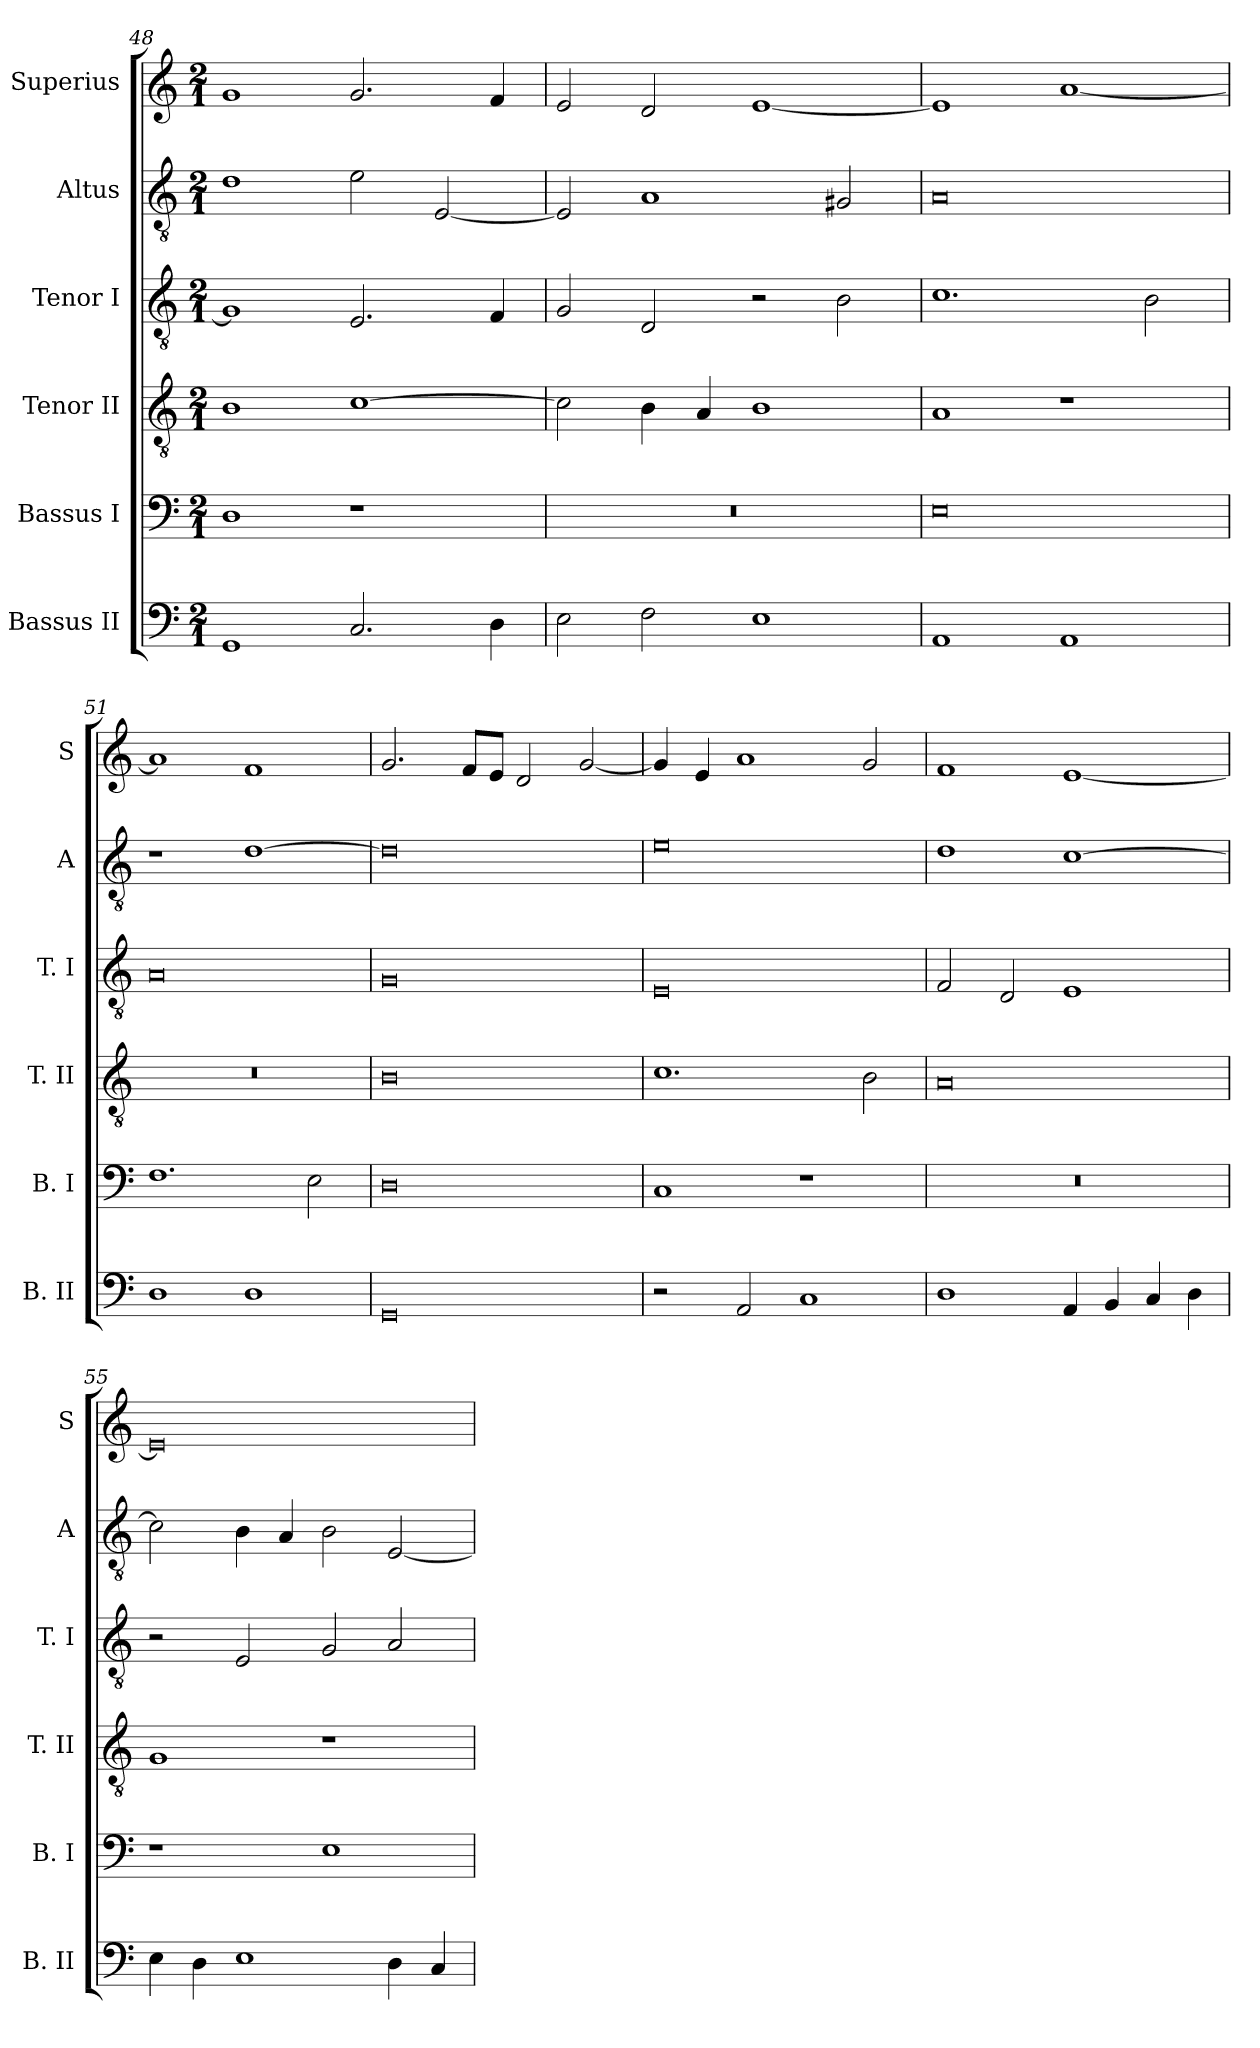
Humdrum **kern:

**kern	**kern	**kern	**kern	**kern	**kern
*part6	*part5	*part4	*part3	*part2	*part1
*staff6	*staff5	*staff4	*staff3	*staff2	*staff1
*I"Bassus II	*I"Bassus I	*I"Tenor II	*I"Tenor I	*I"Altus	*I"Superius
*I'B. II	*I'B. I	*I'T. II	*I'T. I	*I'A	*I'S
*clefF4	*clefF4	*clefGv2	*clefGv2	*clefGv2	*clefG2
*k[]	*k[]	*k[]	*k[]	*k[]	*k[]
*C:	*C:	*C:	*C:	*C:	*C:
*M2/1	*M2/1	*M2/1	*M2/1	*M2/1	*M2/1
=48	=48	=48	=48	=48	=48
1GG	1D	1B	1G]	1d	1g
2.C	1r	[1c	2.E	2e	2.g
.	.	.	.	[2E	.
4D	.	.	4F	.	4f
=49	=49	=49	=49	=49	=49
2E	0r	2c]	2G	2E]	2e
2F	.	4B	2D	1A	2d
.	.	4A	.	.	.
1E	.	1B	2r	.	[1e
.	.	.	2B	2G#X	.
=50	=50	=50	=50	=50	=50
1AA	0E	1A	1.c	0A	1e]
1AA	.	1r	.	.	[1a
.	.	.	2B	.	.
=51	=51	=51	=51	=51	=51
1D	1.F	0r	0A	1r	1a]
1D	.	.	.	[1d	1f
.	2E	.	.	.	.
=52	=52	=52	=52	=52	=52
0GG	0D	0B	0G	0d]	2.g
.	.	.	.	.	8fL
.	.	.	.	.	8eJ
.	.	.	.	.	2d
.	.	.	.	.	[2g
=53	=53	=53	=53	=53	=53
2r	1C	1.c	0E	0e	4g]
.	.	.	.	.	4e
2AA	.	.	.	.	1a
1C	1r	.	.	.	.
.	.	2B	.	.	2g
=54	=54	=54	=54	=54	=54
1D	0r	0A	2F	1d	1f
.	.	.	2D	.	.
4AA	.	.	1E	[1c	[1e
4BB	.	.	.	.	.
4C	.	.	.	.	.
4D	.	.	.	.	.
=55	=55	=55	=55	=55	=55
4E	1r	1G	2r	2c]	0e]
4D	.	.	.	.	.
1E	.	.	2E	4B	.
.	.	.	.	4A	.
.	1E	1r	2G	2B	.
4D	.	.	2A	[2E	.
4C	.	.	.	.	.
=	=	=	=	=	=
*-	*-	*-	*-	*-	*-
